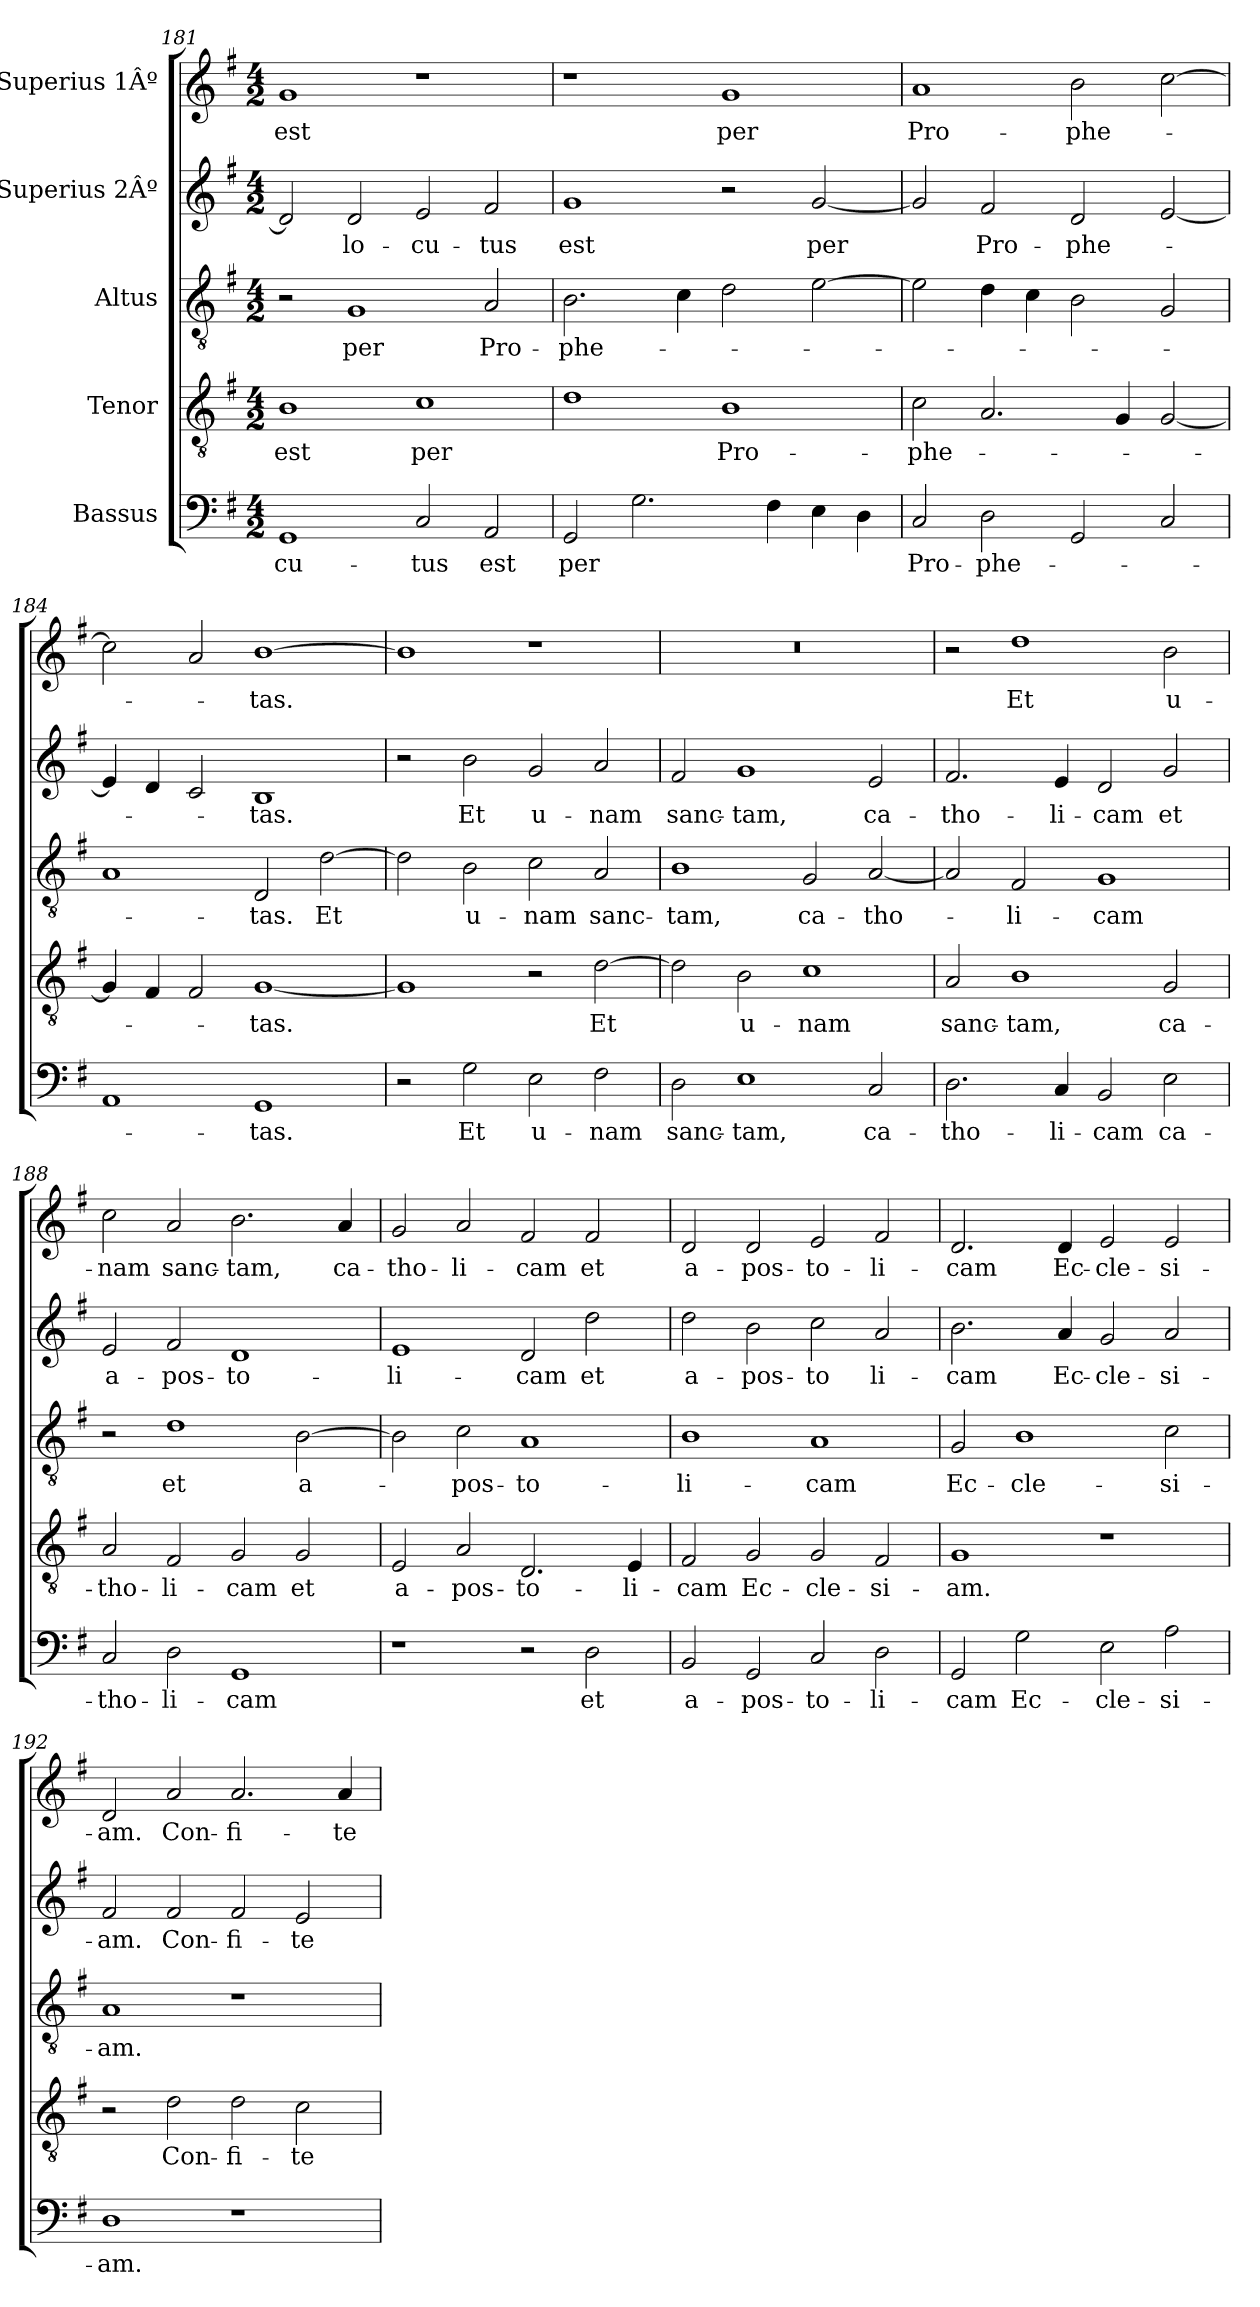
**kern	**text	**kern	**text	**kern	**text	**kern	**text	**kern	**text
*part5	*part5	*part4	*part4	*part3	*part3	*part2	*part2	*part1	*part1
*staff5	*staff5	*staff4	*staff4	*staff3	*staff3	*staff2	*staff2	*staff1	*staff1
*I"Bassus	*	*I"Tenor	*	*I"Altus	*	*I"Superius 2Âº	*	*I"Superius 1Âº	*
*clefF4	*	*clefGv2	*	*clefGv2	*	*clefG2	*	*clefG2	*
*k[f#]	*	*k[f#]	*	*k[f#]	*	*k[f#]	*	*k[f#]	*
*M4/2	*	*M4/2	*	*M4/2	*	*M4/2	*	*M4/2	*
=181	=181	=181	=181	=181	=181	=181	=181	=181	=181
1GG/	-cu-	1B\	est	2r	.	2d/]	.	1g/	est
.	.	.	.	1G/	per	2d/	lo-	.	.
2C/	-tus	1c\	per	.	.	2e/	-cu-	1r	.
2AA/	est	.	.	2A/	Pro-	2f#/	-tus	.	.
=182	=182	=182	=182	=182	=182	=182	=182	=182	=182
2GG/	per	1d\	.	2.B\	-phe-	1g/	est	1r	.
2.G\	.	.	.	.	.	.	.	.	.
.	.	.	.	4c\	.	.	.	.	.
.	.	1B\	Pro-	2d\	.	2r	.	1g/	per
4F#\	.	.	.	.	.	.	.	.	.
4E\	.	.	.	[2e\	.	[2g/	per	.	.
4D\	.	.	.	.	.	.	.	.	.
=183	=183	=183	=183	=183	=183	=183	=183	=183	=183
2C/	Pro-	2c\	-phe-	2e\]	.	2g/]	.	1a/	Pro-
2D\	-phe-	2.A/	.	4d\	.	2f#/	Pro-	.	.
.	.	.	.	4c\	.	.	.	.	.
2GG/	.	.	.	2B\	.	2d/	-phe-	2b\	-phe-
.	.	4G/	.	.	.	.	.	.	.
2C/	.	[2G/	.	2G/	.	[2e/	.	[2cc\	.
=184	=184	=184	=184	=184	=184	=184	=184	=184	=184
1AA/	.	4G/]	.	1A/	.	4e/]	.	2cc\]	.
.	.	4F#/	.	.	.	4d/	.	.	.
.	.	2F#/	.	.	.	2c/	.	2a/	.
1GG/	-tas.	[1G/	-tas.	2D/	-tas.	1B/	-tas.	[1b\	-tas.
.	.	.	.	[2d\	Et	.	.	.	.
=185	=185	=185	=185	=185	=185	=185	=185	=185	=185
2r	.	1G/]	.	2d\]	.	2r	.	1b\]	.
2G\	Et	.	.	2B\	u-	2b\	Et	.	.
2E\	u-	2r	.	2c\	-nam	2g/	u-	1r	.
2F#\	-nam	[2d\	Et	2A/	sanc-	2a/	-nam	.	.
=186	=186	=186	=186	=186	=186	=186	=186	=186	=186
2D\	sanc-	2d\]	.	1B\	-tam,	2f#/	sanc-	0r	.
1E\	-tam,	2B\	u-	.	.	1g/	-tam,	.	.
.	.	1c\	-nam	2G/	ca-	.	.	.	.
2C/	ca-	.	.	[2A/	-tho-	2e/	ca-	.	.
=187	=187	=187	=187	=187	=187	=187	=187	=187	=187
2.D\	-tho-	2A/	sanc-	2A/]	.	2.f#/	-tho-	2r	.
.	.	1B\	-tam,	2F#/	-li-	.	.	1dd\	Et
4C/	-li-	.	.	.	.	4e/	-li-	.	.
2BB/	-cam	.	.	1G/	-cam	2d/	-cam	.	.
2E\	ca-	2G/	ca-	.	.	2g/	et	2b\	u-
=188	=188	=188	=188	=188	=188	=188	=188	=188	=188
2C/	-tho-	2A/	-tho-	2r	.	2e/	a-	2cc\	-nam
2D\	-li-	2F#/	-li-	1d\	et	2f#/	-pos-	2a/	sanc-
1GG/	-cam	2G/	-cam	.	.	1d/	-to-	2.b\	-tam,
.	.	2G/	et	[2B\	a-	.	.	.	.
.	.	.	.	.	.	.	.	4a/	ca-
=189	=189	=189	=189	=189	=189	=189	=189	=189	=189
1r	.	2E/	a-	2B\]	.	1e/	-li-	2g/	-tho-
.	.	2A/	-pos-	2c\	-pos-	.	.	2a/	-li-
2r	.	2.D/	-to-	1A/	-to-	2d/	-cam	2f#/	-cam
2D\	et	.	.	.	.	2dd\	et	2f#/	et
.	.	4E/	-li-	.	.	.	.	.	.
=190	=190	=190	=190	=190	=190	=190	=190	=190	=190
2BB/	a-	2F#/	-cam	1B\	-li-	2dd\	a-	2d/	a-
2GG/	-pos-	2G/	Ec-	.	.	2b\	-pos-	2d/	-pos-
2C/	-to-	2G/	-cle-	1A/	-cam	2cc\	-to	2e/	-to-
2D\	-li-	2F#/	-si-	.	.	2a/	li-	2f#/	-li-
=191	=191	=191	=191	=191	=191	=191	=191	=191	=191
2GG/	-cam	1G/	-am.	2G/	Ec-	2.b\	-cam	2.d/	-cam
2G\	Ec-	.	.	1B\	-cle-	.	.	.	.
.	.	.	.	.	.	4a/	Ec-	4d/	Ec-
2E\	-cle-	1r	.	.	.	2g/	-cle-	2e/	-cle-
2A\	-si-	.	.	2c\	-si-	2a/	-si-	2e/	-si-
=192	=192	=192	=192	=192	=192	=192	=192	=192	=192
1D\	-am.	2r	.	1A/	-am.	2f#/	-am.	2d/	-am.
.	.	2d\	Con-	.	.	2f#/	Con-	2a/	Con-
1r	.	2d\	-fi-	1r	.	2f#/	-fi-	2.a/	-fi-
.	.	2c\	-te-	.	.	2e/	-te-	.	.
.	.	.	.	.	.	.	.	4a/	-te-
=	=	=	=	=	=	=	=	=	=
*-	*-	*-	*-	*-	*-	*-	*-	*-	*-
